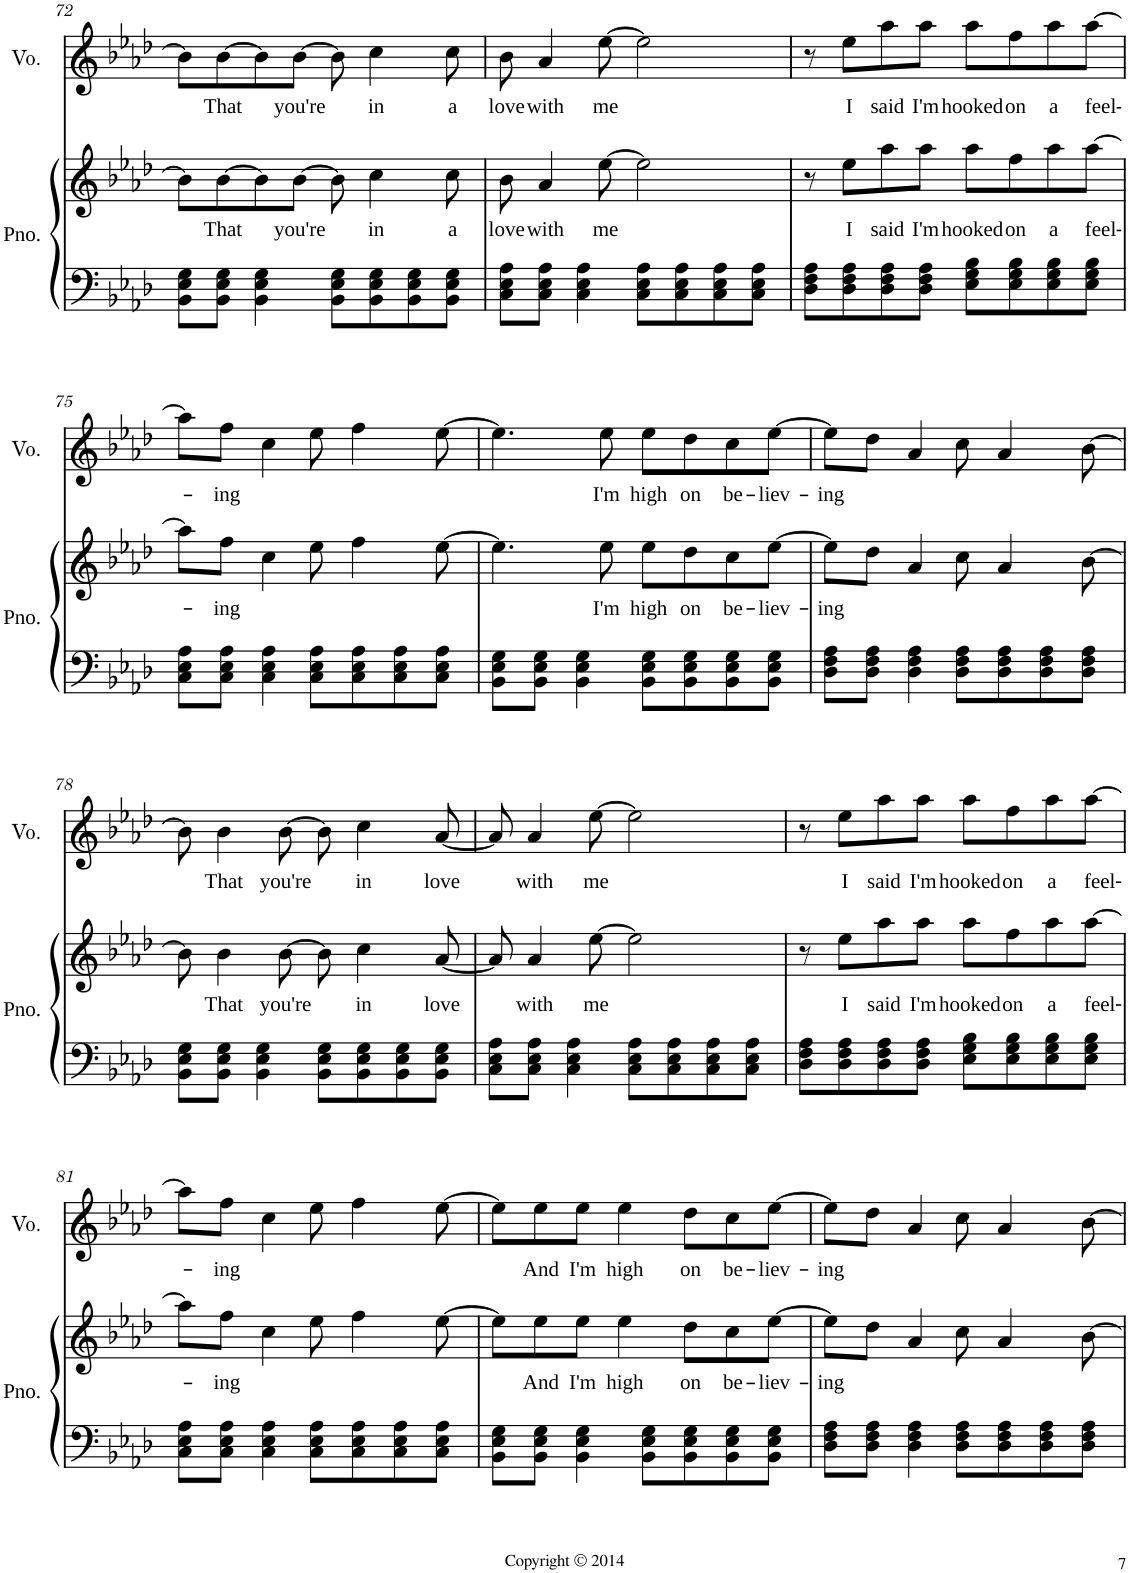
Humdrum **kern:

**kern	**kern	**text	**kern	**text
*part2	*part2	*part2	*part1	*part1
*staff3	*staff2	*staff2	*staff1	*staff1
*I"Piano	*	*	*I"Voice	*
*I'Pno.	*	*	*I'Vo.	*
!!LO:PB:g=z
*clefF4	*clefG2	*	*clefG2	*
*k[b-e-a-d-]	*k[b-e-a-d-]	*	*k[b-e-a-d-]	*
*M4/4	*M4/4	*	*M4/4	*
=72	=72	=72	=72	=72
8BB-\ 8E-\ 8G\L	8b-\L]	.	8b-\L]	.
!	!	!LO:LY:b	!	!LO:LY:b
8BB-\ 8E-\ 8G\J	[8b-\	That	[8b-\	That
4BB-\ 4E-\ 4G\	8b-\]	.	8b-\]	.
!	!	!LO:LY:b	!	!LO:LY:b
.	[8b-\J	you're	[8b-\J	you're
8BB-\ 8E-\ 8G\L	8b-\]	.	8b-\]	.
!	!	!LO:LY:b	!	!LO:LY:b
8BB-\ 8E-\ 8G\	4cc\	in	4cc\	in
8BB-\ 8E-\ 8G\	.	.	.	.
!	!	!LO:LY:b	!	!LO:LY:b
8BB-\ 8E-\ 8G\J	8cc\	a	8cc\	a
=73	=73	=73	=73	=73
!	!	!LO:LY:b	!	!LO:LY:b
8C\ 8E-\ 8A-\L	8b-\	love	8b-\	love
!	!	!LO:LY:b	!	!LO:LY:b
8C\ 8E-\ 8A-\J	4a-/	with	4a-/	with
4C\ 4E-\ 4A-\	.	.	.	.
!	!	!LO:LY:b	!	!LO:LY:b
.	[8ee-\	me	[8ee-\	me
8C\ 8E-\ 8A-\L	2ee-\]	.	2ee-\]	.
8C\ 8E-\ 8A-\	.	.	.	.
8C\ 8E-\ 8A-\	.	.	.	.
8C\ 8E-\ 8A-\J	.	.	.	.
=74	=74	=74	=74	=74
8D-\ 8F\ 8A-\L	8r	.	8r	.
!	!	!LO:LY:b	!	!LO:LY:b
8D-\ 8F\ 8A-\	8ee-\L	I	8ee-\L	I
!	!	!LO:LY:b	!	!LO:LY:b
8D-\ 8F\ 8A-\	8aa-\	said	8aa-\	said
!	!	!LO:LY:b	!	!LO:LY:b
8D-\ 8F\ 8A-\J	8aa-\J	I'm	8aa-\J	I'm
!	!	!LO:LY:b	!	!LO:LY:b
8E-\ 8G\ 8B-\L	8aa-\L	hooked	8aa-\L	hooked
!	!	!LO:LY:b	!	!LO:LY:b
8E-\ 8G\ 8B-\	8ff\	on	8ff\	on
!	!	!LO:LY:b	!	!LO:LY:b
8E-\ 8G\ 8B-\	8aa-\	a	8aa-\	a
!	!	!LO:LY:b	!	!LO:LY:b
8E-\ 8G\ 8B-\J	[8aa-\J	feel-	[8aa-\J	feel-
!!LO:LB:g=z
=75	=75	=75	=75	=75
8C\ 8E-\ 8A-\L	8aa-\L]	.	8aa-\L]	.
!	!	!LO:LY:b	!	!LO:LY:b
8C\ 8E-\ 8A-\J	8ff\J	-ing	8ff\J	-ing
4C\ 4E-\ 4A-\	4cc\	.	4cc\	.
8C\ 8E-\ 8A-\L	8ee-\	.	8ee-\	.
8C\ 8E-\ 8A-\	4ff\	.	4ff\	.
8C\ 8E-\ 8A-\	.	.	.	.
8C\ 8E-\ 8A-\J	[8ee-\	.	[8ee-\	.
=76	=76	=76	=76	=76
8BB-\ 8E-\ 8G\L	4.ee-\]	.	4.ee-\]	.
8BB-\ 8E-\ 8G\J	.	.	.	.
4BB-\ 4E-\ 4G\	.	.	.	.
!	!	!LO:LY:b	!	!LO:LY:b
.	8ee-\	I'm	8ee-\	I'm
!	!	!LO:LY:b	!	!LO:LY:b
8BB-\ 8E-\ 8G\L	8ee-\L	high	8ee-\L	high
!	!	!LO:LY:b	!	!LO:LY:b
8BB-\ 8E-\ 8G\	8dd-\	on	8dd-\	on
!	!	!LO:LY:b	!	!LO:LY:b
8BB-\ 8E-\ 8G\	8cc\	be-	8cc\	be-
!	!	!LO:LY:b	!	!LO:LY:b
8BB-\ 8E-\ 8G\J	[8ee-\J	-liev-	[8ee-\J	-liev-
=77	=77	=77	=77	=77
!	!	!LO:LY:b	!	!LO:LY:b
8D-\ 8F\ 8A-\L	8ee-\L]	-ing	8ee-\L]	-ing
8D-\ 8F\ 8A-\J	8dd-\J	.	8dd-\J	.
4D-\ 4F\ 4A-\	4a-/	.	4a-/	.
8D-\ 8F\ 8A-\L	8cc\	.	8cc\	.
8D-\ 8F\ 8A-\	4a-/	.	4a-/	.
8D-\ 8F\ 8A-\	.	.	.	.
8D-\ 8F\ 8A-\J	[8b-\	.	[8b-\	.
!!LO:LB:g=z
=78	=78	=78	=78	=78
8BB-\ 8E-\ 8G\L	8b-\]	.	8b-\]	.
!	!	!LO:LY:b	!	!LO:LY:b
8BB-\ 8E-\ 8G\J	4b-\	That	4b-\	That
4BB-\ 4E-\ 4G\	.	.	.	.
!	!	!LO:LY:b	!	!LO:LY:b
.	[8b-\	you're	[8b-\	you're
8BB-\ 8E-\ 8G\L	8b-\]	.	8b-\]	.
!	!	!LO:LY:b	!	!LO:LY:b
8BB-\ 8E-\ 8G\	4cc\	in	4cc\	in
8BB-\ 8E-\ 8G\	.	.	.	.
!	!	!LO:LY:b	!	!LO:LY:b
8BB-\ 8E-\ 8G\J	[8a-/	love	[8a-/	love
=79	=79	=79	=79	=79
8C\ 8E-\ 8A-\L	8a-/]	.	8a-/]	.
!	!	!LO:LY:b	!	!LO:LY:b
8C\ 8E-\ 8A-\J	4a-/	with	4a-/	with
4C\ 4E-\ 4A-\	.	.	.	.
!	!	!LO:LY:b	!	!LO:LY:b
.	[8ee-\	me	[8ee-\	me
8C\ 8E-\ 8A-\L	2ee-\]	.	2ee-\]	.
8C\ 8E-\ 8A-\	.	.	.	.
8C\ 8E-\ 8A-\	.	.	.	.
8C\ 8E-\ 8A-\J	.	.	.	.
=80	=80	=80	=80	=80
8D-\ 8F\ 8A-\L	8r	.	8r	.
!	!	!LO:LY:b	!	!LO:LY:b
8D-\ 8F\ 8A-\	8ee-\L	I	8ee-\L	I
!	!	!LO:LY:b	!	!LO:LY:b
8D-\ 8F\ 8A-\	8aa-\	said	8aa-\	said
!	!	!LO:LY:b	!	!LO:LY:b
8D-\ 8F\ 8A-\J	8aa-\J	I'm	8aa-\J	I'm
!	!	!LO:LY:b	!	!LO:LY:b
8E-\ 8G\ 8B-\L	8aa-\L	hooked	8aa-\L	hooked
!	!	!LO:LY:b	!	!LO:LY:b
8E-\ 8G\ 8B-\	8ff\	on	8ff\	on
!	!	!LO:LY:b	!	!LO:LY:b
8E-\ 8G\ 8B-\	8aa-\	a	8aa-\	a
!	!	!LO:LY:b	!	!LO:LY:b
8E-\ 8G\ 8B-\J	[8aa-\J	feel-	[8aa-\J	feel-
!!LO:LB:g=z
=81	=81	=81	=81	=81
8C\ 8E-\ 8A-\L	8aa-\L]	.	8aa-\L]	.
!	!	!LO:LY:b	!	!LO:LY:b
8C\ 8E-\ 8A-\J	8ff\J	-ing	8ff\J	-ing
4C\ 4E-\ 4A-\	4cc\	.	4cc\	.
8C\ 8E-\ 8A-\L	8ee-\	.	8ee-\	.
8C\ 8E-\ 8A-\	4ff\	.	4ff\	.
8C\ 8E-\ 8A-\	.	.	.	.
8C\ 8E-\ 8A-\J	[8ee-\	.	[8ee-\	.
=82	=82	=82	=82	=82
8BB-\ 8E-\ 8G\L	8ee-\L]	.	8ee-\L]	.
!	!	!LO:LY:b	!	!LO:LY:b
8BB-\ 8E-\ 8G\J	8ee-\	And	8ee-\	And
!	!	!LO:LY:b	!	!LO:LY:b
4BB-\ 4E-\ 4G\	8ee-\J	I'm	8ee-\J	I'm
!	!	!LO:LY:b	!	!LO:LY:b
.	4ee-\	high	4ee-\	high
8BB-\ 8E-\ 8G\L	.	.	.	.
!	!	!LO:LY:b	!	!LO:LY:b
8BB-\ 8E-\ 8G\	8dd-\L	on	8dd-\L	on
!	!	!LO:LY:b	!	!LO:LY:b
8BB-\ 8E-\ 8G\	8cc\	be-	8cc\	be-
!	!	!LO:LY:b	!	!LO:LY:b
8BB-\ 8E-\ 8G\J	[8ee-\J	-liev-	[8ee-\J	-liev-
=83	=83	=83	=83	=83
!	!	!LO:LY:b	!	!LO:LY:b
8D-\ 8F\ 8A-\L	8ee-\L]	-ing	8ee-\L]	-ing
8D-\ 8F\ 8A-\J	8dd-\J	.	8dd-\J	.
4D-\ 4F\ 4A-\	4a-/	.	4a-/	.
8D-\ 8F\ 8A-\L	8cc\	.	8cc\	.
8D-\ 8F\ 8A-\	4a-/	.	4a-/	.
8D-\ 8F\ 8A-\	.	.	.	.
8D-\ 8F\ 8A-\J	[8b-\	.	[8b-\	.
=	=	=	=	=
*-	*-	*-	*-	*-
